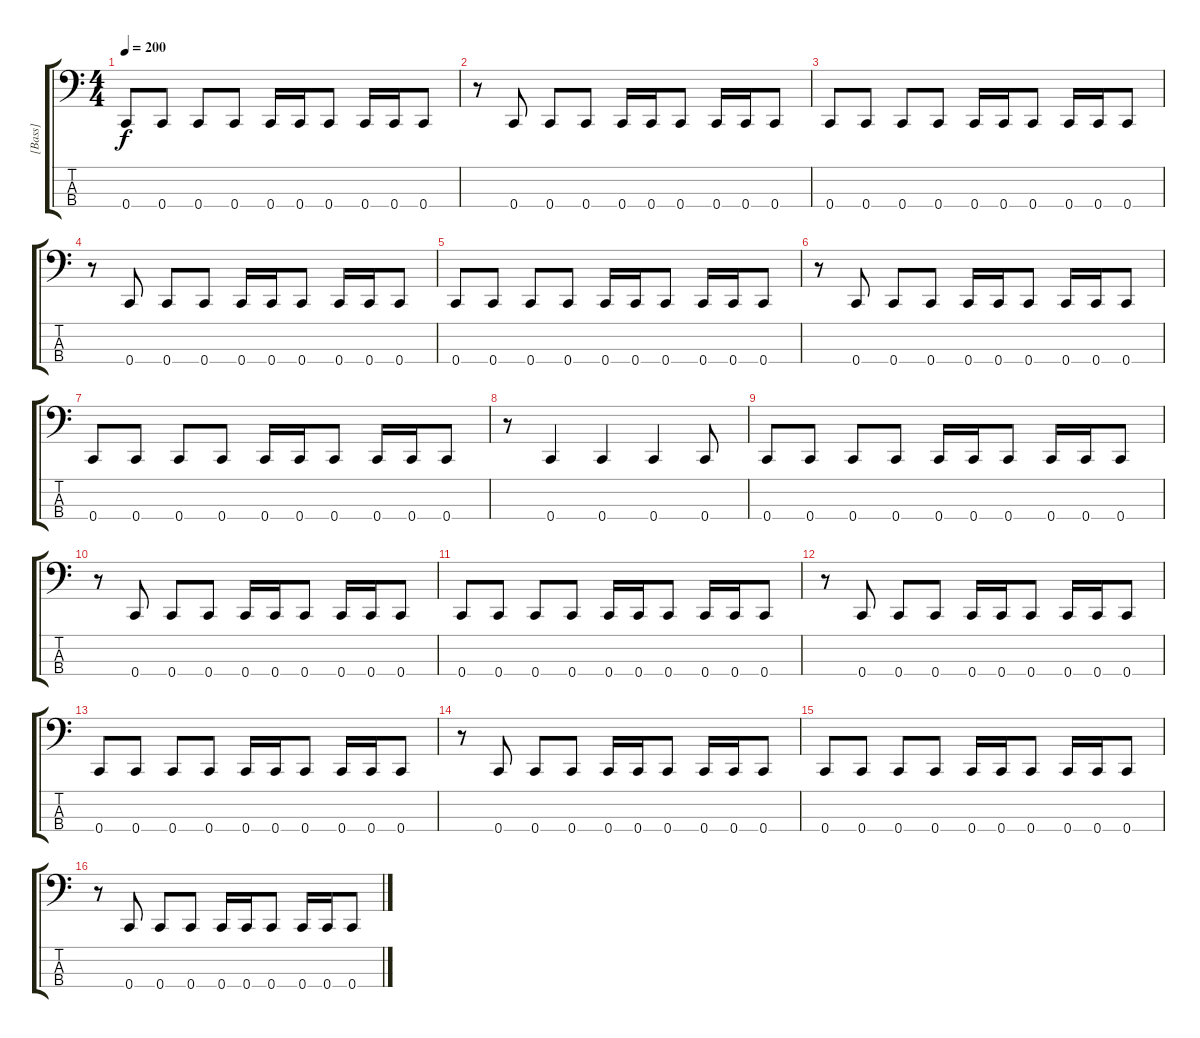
\track ("[Bass]" "[Bass]") {instrument electricbasspick}
\staff {score tabs}
\tuning (F2 C2 G1 C1) {hide}
\ts (4 4)
\tempo 200
\clef f4
\ks c
0.4.8{dy f} 0.4.8 0.4.8 0.4.8 0.4.16 0.4.16 0.4.8 0.4.16 0.4.16 0.4.8 |
r.8 0.4.8 0.4.8 0.4.8 0.4.16 0.4.16 0.4.8 0.4.16 0.4.16 0.4.8 |
0.4.8 0.4.8 0.4.8 0.4.8 0.4.16 0.4.16 0.4.8 0.4.16 0.4.16 0.4.8 |
r.8 0.4.8 0.4.8 0.4.8 0.4.16 0.4.16 0.4.8 0.4.16 0.4.16 0.4.8 |
0.4.8 0.4.8 0.4.8 0.4.8 0.4.16 0.4.16 0.4.8 0.4.16 0.4.16 0.4.8 |
r.8 0.4.8 0.4.8 0.4.8 0.4.16 0.4.16 0.4.8 0.4.16 0.4.16 0.4.8 |
0.4.8 0.4.8 0.4.8 0.4.8 0.4.16 0.4.16 0.4.8 0.4.16 0.4.16 0.4.8 |
r.8 0.4.4 0.4.4 0.4.4 0.4.8 |
0.4.8 0.4.8 0.4.8 0.4.8 0.4.16 0.4.16 0.4.8 0.4.16 0.4.16 0.4.8 |
r.8 0.4.8 0.4.8 0.4.8 0.4.16 0.4.16 0.4.8 0.4.16 0.4.16 0.4.8 |
0.4.8 0.4.8 0.4.8 0.4.8 0.4.16 0.4.16 0.4.8 0.4.16 0.4.16 0.4.8 |
r.8 0.4.8 0.4.8 0.4.8 0.4.16 0.4.16 0.4.8 0.4.16 0.4.16 0.4.8 |
0.4.8 0.4.8 0.4.8 0.4.8 0.4.16 0.4.16 0.4.8 0.4.16 0.4.16 0.4.8 |
r.8 0.4.8 0.4.8 0.4.8 0.4.16 0.4.16 0.4.8 0.4.16 0.4.16 0.4.8 |
0.4.8 0.4.8 0.4.8 0.4.8 0.4.16 0.4.16 0.4.8 0.4.16 0.4.16 0.4.8 |
r.8 0.4.8 0.4.8 0.4.8 0.4.16 0.4.16 0.4.8 0.4.16 0.4.16 0.4.8
